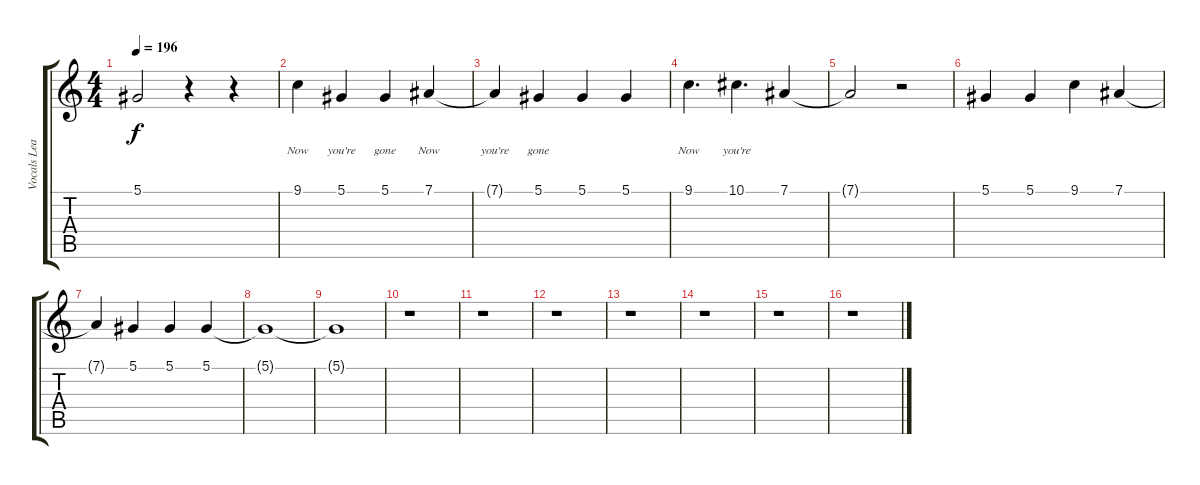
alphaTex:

\track ("Vocals Lead" "Vocals Lea") {instrument altosax}
\staff {score tabs}
\tuning (Eb4 Bb3 Gb3 Db3 Ab2 Db2) {hide}
\ts (4 4)
\tempo 196
\clef g2
\ks c
5.1{t}.2{lyrics (0 "") lyrics (1 "") lyrics (2 "") lyrics (3 "") lyrics (4 "") dy f} r.4 r.4 |
9.1.4{lyrics (0 "Now") lyrics (1 "") lyrics (2 "") lyrics (3 "") lyrics (4 "")} 5.1.4{lyrics (0 "you're") lyrics (1 "") lyrics (2 "") lyrics (3 "") lyrics (4 "")} 5.1.4{lyrics (0 "gone") lyrics (1 "") lyrics (2 "") lyrics (3 "") lyrics (4 "")} 7.1.4{lyrics (0 "Now") lyrics (1 "") lyrics (2 "") lyrics (3 "") lyrics (4 "")} |
7.1{t}.4{lyrics (0 "you're") lyrics (1 "") lyrics (2 "") lyrics (3 "") lyrics (4 "")} 5.1.4{lyrics (0 "gone") lyrics (1 "") lyrics (2 "") lyrics (3 "") lyrics (4 "")} 5.1.4{lyrics (0 "") lyrics (1 "") lyrics (2 "") lyrics (3 "") lyrics (4 "")} 5.1.4{lyrics (0 "") lyrics (1 "") lyrics (2 "") lyrics (3 "") lyrics (4 "")} |
9.1.4{d lyrics (0 "Now") lyrics (1 "") lyrics (2 "") lyrics (3 "") lyrics (4 "")} 10.1.4{d lyrics (0 "you're") lyrics (1 "") lyrics (2 "") lyrics (3 "") lyrics (4 "")} 7.1.4 |
7.1{t}.2 r.2 |
5.1.4 5.1.4 9.1.4 7.1.4 |
7.1{t}.4 5.1.4 5.1.4 5.1.4 |
5.1{t}.1 |
5.1{t}.1 |
r.1 |
r.1 |
r.1 |
r.1 |
r.1 |
r.1 |
r.1
